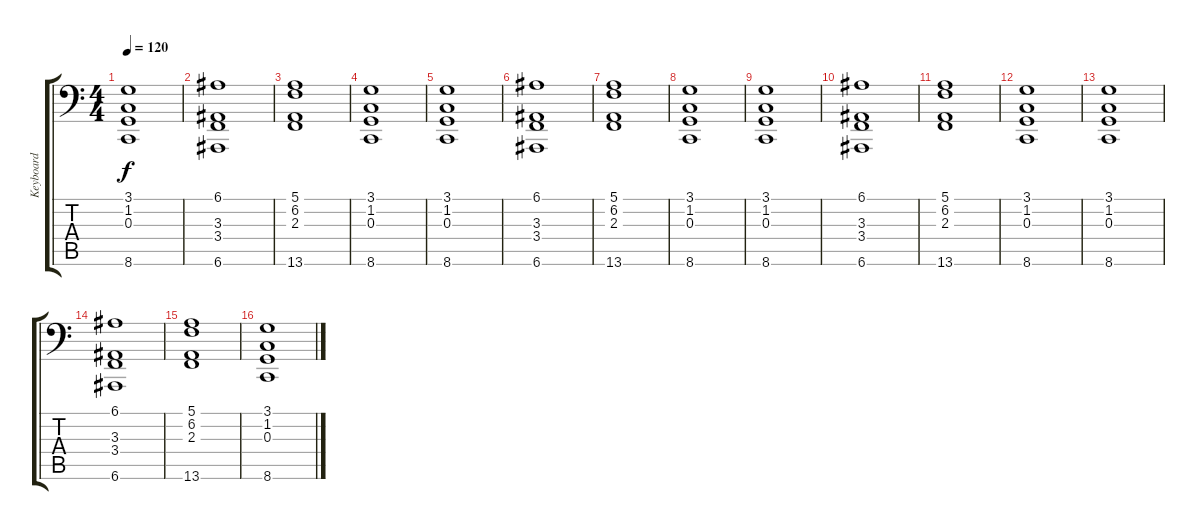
\track ("Keyboard" "Keyboard") {instrument fx4atmosphere}
\staff {score tabs}
\tuning (E3 B2 G2 D2 A1 E1) {hide}
\ts (4 4)
\tempo 120
\clef f4
\ks c
(3.1 1.2 0.3 8.6).1{dy f instrument fx4atmosphere} |
(6.1 3.3 3.4 6.6).1 |
(5.1 6.2 2.3 13.6).1 |
(3.1 1.2 0.3 8.6).1 |
(3.1 1.2 0.3 8.6).1 |
(6.1 3.3 3.4 6.6).1 |
(5.1 6.2 2.3 13.6).1 |
(3.1 1.2 0.3 8.6).1 |
(3.1 1.2 0.3 8.6).1 |
(6.1 3.3 3.4 6.6).1 |
(5.1 6.2 2.3 13.6).1 |
(3.1 1.2 0.3 8.6).1 |
(3.1 1.2 0.3 8.6).1 |
(6.1 3.3 3.4 6.6).1 |
(5.1 6.2 2.3 13.6).1 |
(3.1 1.2 0.3 8.6).1
